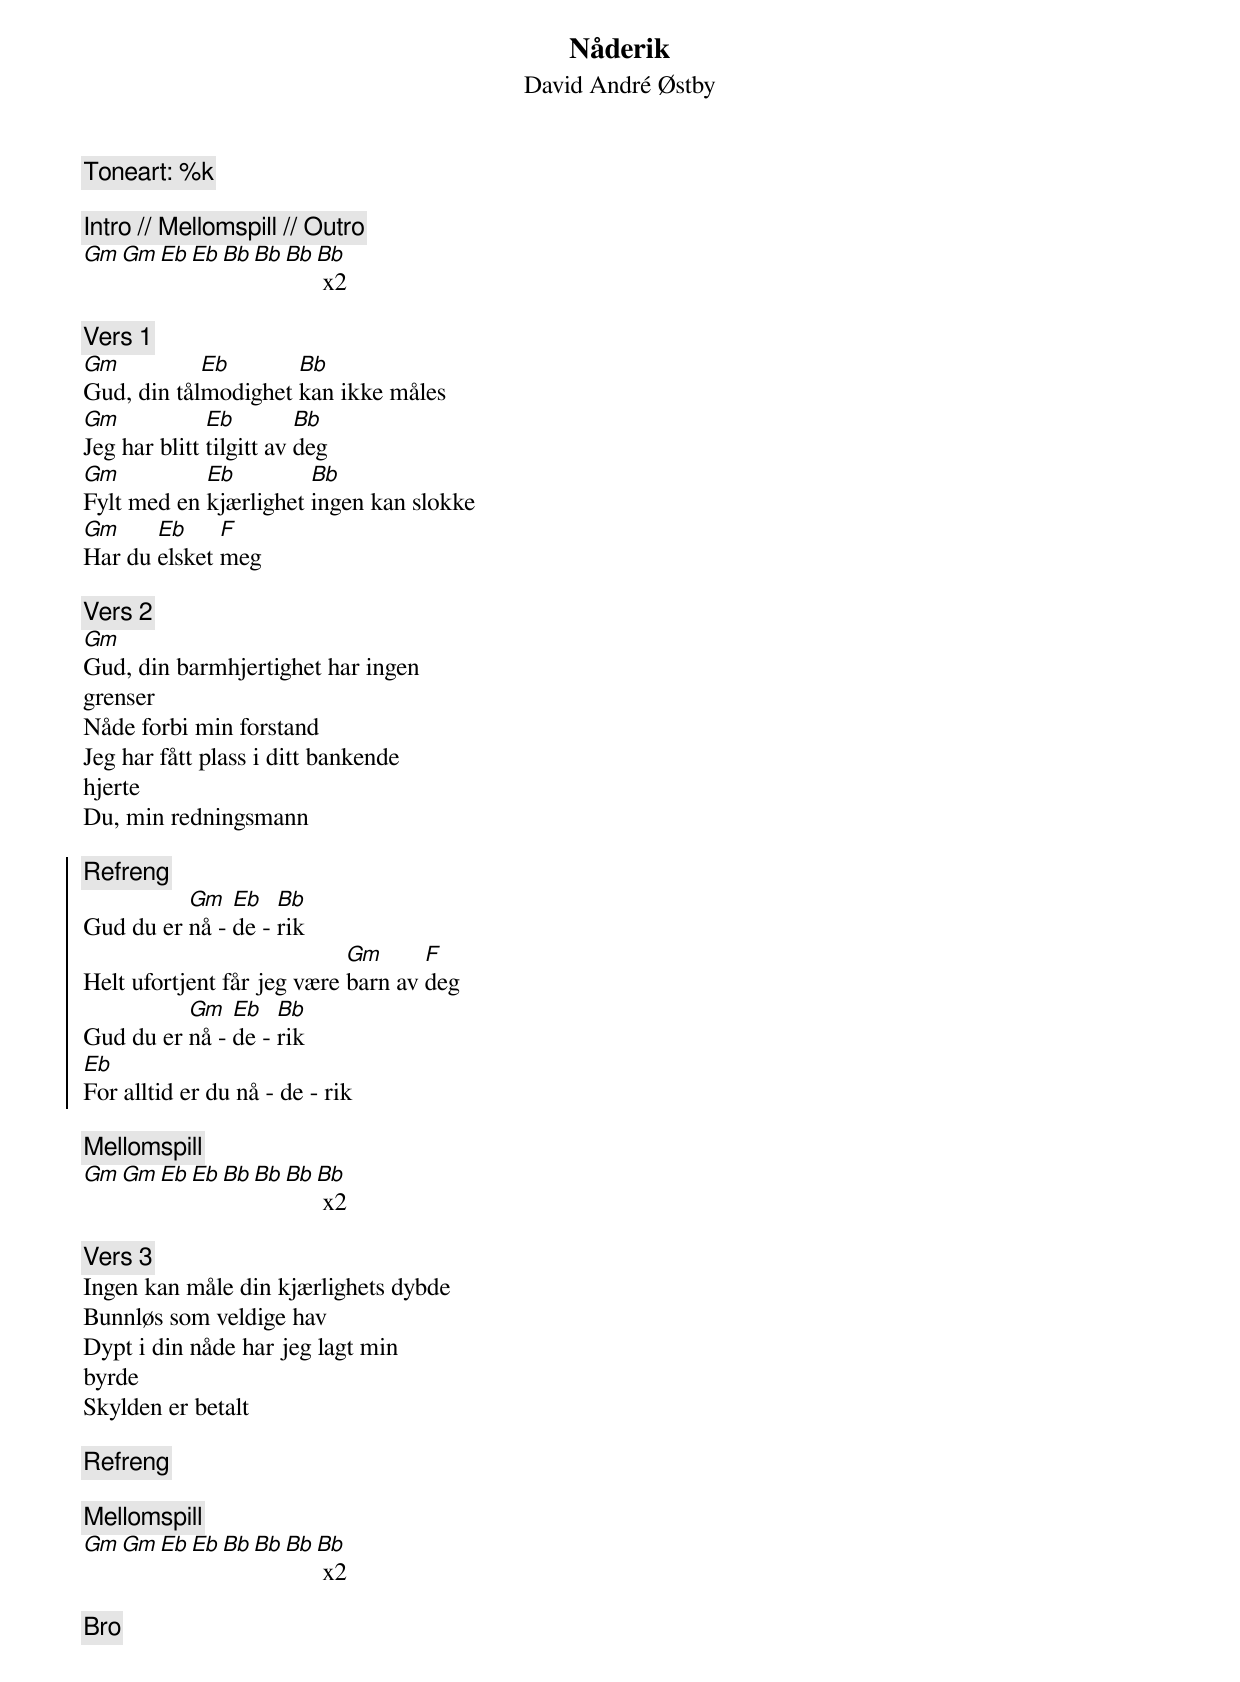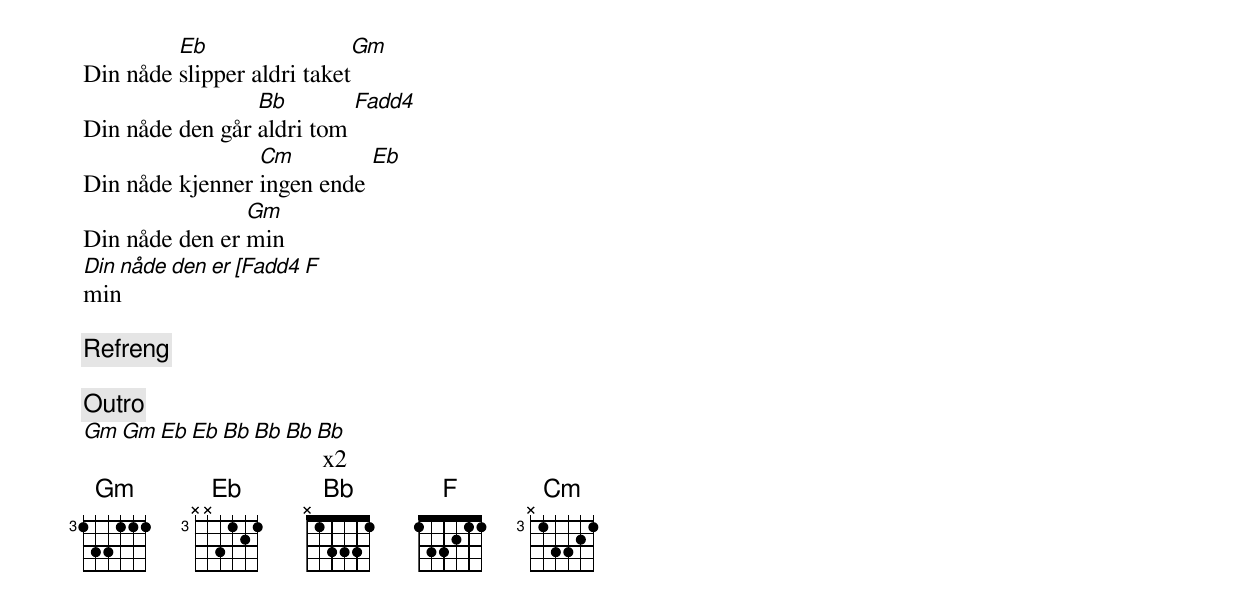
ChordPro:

{title:Nåderik}
{subtitle:David André Østby}
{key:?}
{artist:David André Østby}
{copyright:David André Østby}

{comment: Toneart: %k}

{comment: Intro // Mellomspill // Outro}
[Gm][Gm][Eb][Eb][Bb][Bb][Bb][Bb] x2

{comment: Vers 1}
[Gm]Gud, din tål[Eb]modighet [Bb]kan ikke måles
[Gm]Jeg har blitt [Eb]tilgitt av [Bb]deg
[Gm]Fylt med en [Eb]kjærlighet [Bb]ingen kan slokke
[Gm]Har du [Eb]elsket [F]meg

{comment: Vers 2}
[Gm]Gud, din barmhjertighet har ingen
grenser
Nåde forbi min forstand
Jeg har fått plass i ditt bankende
hjerte
Du, min redningsmann

{start_of_chorus}
{comment: Refreng}
Gud du er [Gm]nå - [Eb]de - [Bb]rik
Helt ufortjent får jeg være [Gm]barn av [F]deg
Gud du er [Gm]nå - [Eb]de - [Bb]rik
[Eb]For alltid er du nå - de - rik
{end_of_chorus}

{comment: Mellomspill}
[Gm][Gm][Eb][Eb][Bb][Bb][Bb][Bb] x2

{comment: Vers 3}
Ingen kan måle din kjærlighets dybde
Bunnløs som veldige hav
Dypt i din nåde har jeg lagt min
byrde
Skylden er betalt

{comment: Refreng}

{comment: Mellomspill}
[Gm][Gm][Eb][Eb][Bb][Bb][Bb][Bb] x2

{comment: Bro }
Din nåde [Eb]slipper aldri taket[Gm]
Din nåde den går [Bb]aldri tom [Fadd4]
Din nåde kjenner [Cm]ingen ende [Eb]
Din nåde den er [Gm]min
[Din nåde den er [Fadd4]min  [F]

{comment: Refreng }

{comment: Outro }
[Gm][Gm][Eb][Eb][Bb][Bb][Bb][Bb] x2
